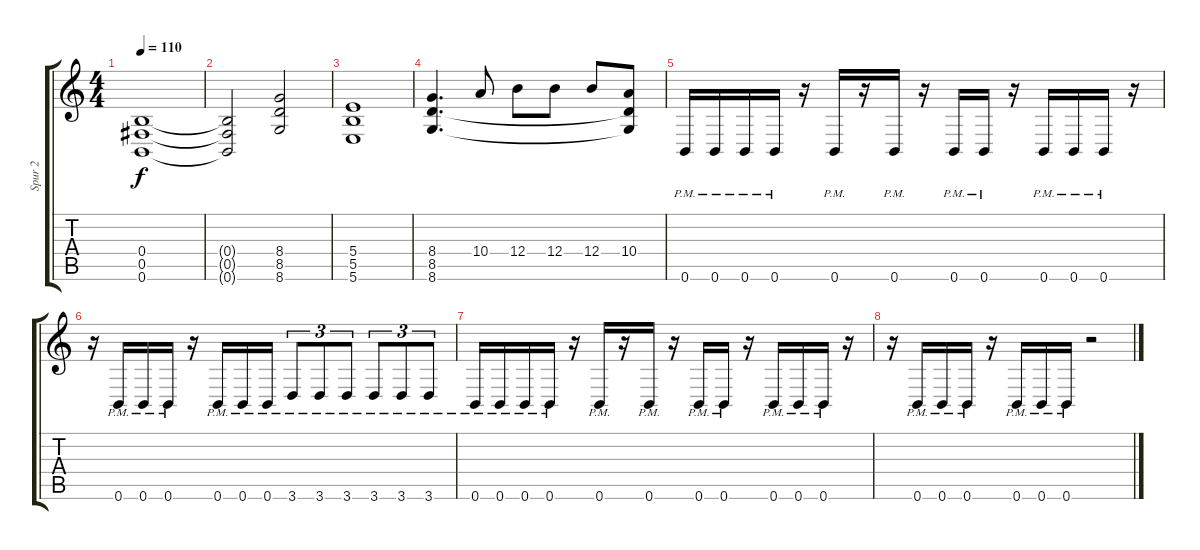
\track ("Spur 2" "Spur 2") {instrument distortionguitar}
\staff {score tabs}
\tuning (Db4 Ab3 E3 B2 Gb2 B1) {hide}
\ts (4 4)
\tempo 110
\clef g2
\ks c
(0.4 0.5 0.6).1{dy f} |
(0.4{t} 0.5{t} 0.6{t}).2 (8.4 8.5 8.6).2 |
(5.4 5.5 5.6).1 |
(8.4 8.5 8.6).4{d} 10.4.8 12.4.8 12.4.8 12.4.8 (10.4 8.5{t} 8.6{t}).8 |
0.6{pm}.16 0.6{pm}.16 0.6{pm}.16 0.6{pm}.16 r.16 0.6{pm}.16 r.16 0.6{pm}.16 r.16 0.6{pm}.16 0.6{pm}.16 r.16 0.6{pm}.16 0.6{pm}.16 0.6{pm}.16 r.16 |
r.16 0.6{pm}.16 0.6{pm}.16 0.6{pm}.16 r.16 0.6{pm}.16 0.6{pm}.16 0.6{pm}.16 3.6{pm}.8{tu (3 2)} 3.6{pm}.8{tu (3 2)} 3.6{pm}.8{tu (3 2)} 3.6{pm}.8{tu (3 2)} 3.6{pm}.8{tu (3 2)} 3.6{pm}.8{tu (3 2)} |
0.6{pm}.16 0.6{pm}.16 0.6{pm}.16 0.6{pm}.16 r.16 0.6{pm}.16 r.16 0.6{pm}.16 r.16 0.6{pm}.16 0.6{pm}.16 r.16 0.6{pm}.16 0.6{pm}.16 0.6{pm}.16 r.16 |
r.16 0.6{pm}.16 0.6{pm}.16 0.6{pm}.16 r.16 0.6{pm}.16 0.6{pm}.16 0.6{pm}.16 r.2
